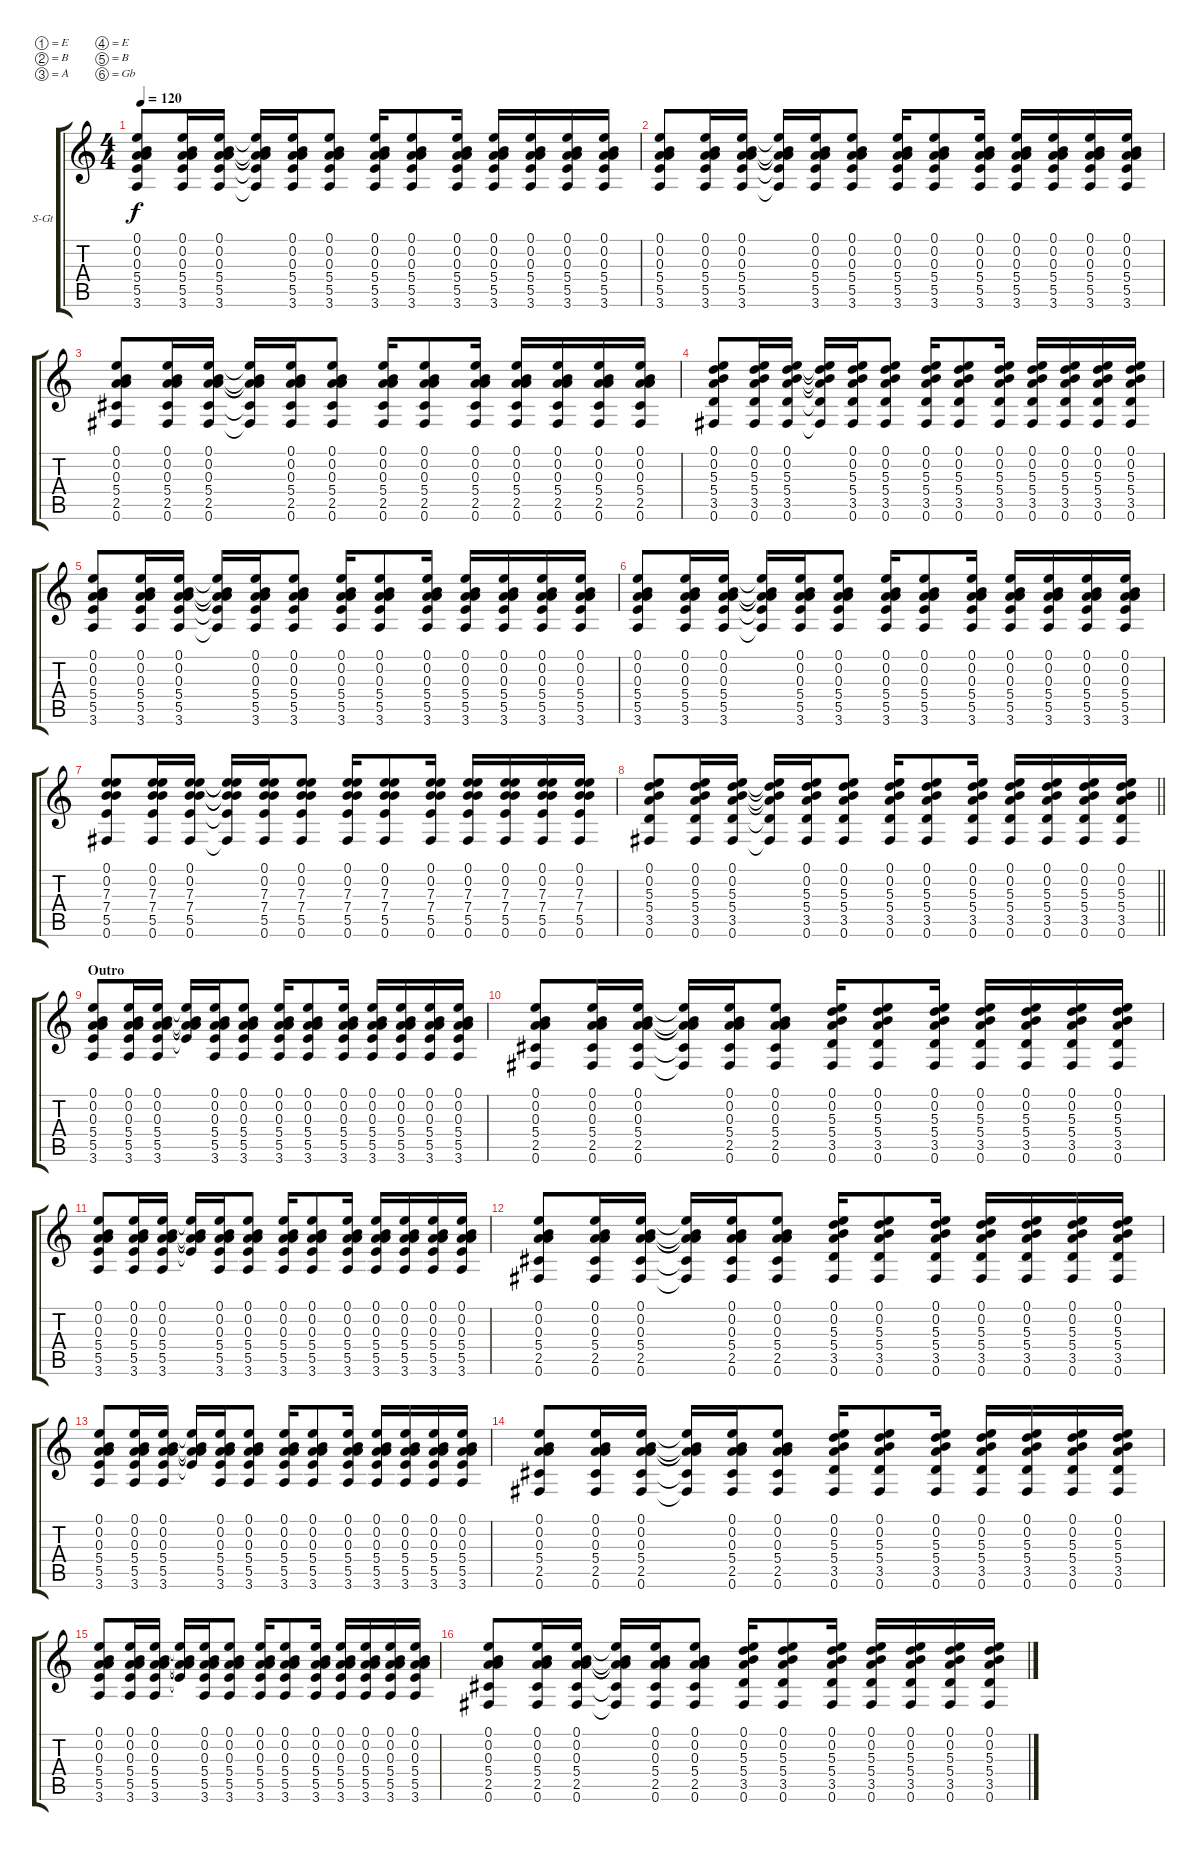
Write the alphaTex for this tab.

\bracketExtendMode groupsimilarinstruments
\firstSystemTrackNameOrientation horizontal
\otherSystemsTrackNameOrientation horizontal
\track ("Tom DeLonge (Guitar)" "S-Gt") {instrument acousticguitarsteel}
\staff {score tabs}
\tuning (E4 B3 A3 E3 B2 Gb2)
\ts (4 4)
\tempo 120
\clef g2
\ks c
(0.1 0.2 0.3 5.4 5.5 3.6).8{dy f} (0.1 0.2 0.3 5.4 5.5 3.6).16 (0.1 0.2 0.3 5.4 5.5 3.6).16 (0.1{t} 0.2{t} 0.3{t} 5.4{t} 5.5{t} 3.6{t}).16 (0.1 0.2 0.3 5.4 5.5 3.6).16 (0.1 0.2 0.3 5.4 5.5 3.6).8 (0.1 0.2 0.3 5.4 5.5 3.6).16 (0.1 0.2 0.3 5.4 5.5 3.6).8 (0.1 0.2 0.3 5.4 5.5 3.6).16 (0.1 0.2 0.3 5.4 5.5 3.6).16 (0.1 0.2 0.3 5.4 5.5 3.6).16 (0.1 0.2 0.3 5.4 5.5 3.6).16 (0.1 0.2 0.3 5.4 5.5 3.6).16 |
(0.1 0.2 0.3 5.4 5.5 3.6).8 (0.1 0.2 0.3 5.4 5.5 3.6).16 (0.1 0.2 0.3 5.4 5.5 3.6).16 (0.1{t} 0.2{t} 0.3{t} 5.4{t} 5.5{t} 3.6{t}).16 (0.1 0.2 0.3 5.4 5.5 3.6).16 (0.1 0.2 0.3 5.4 5.5 3.6).8 (0.1 0.2 0.3 5.4 5.5 3.6).16 (0.1 0.2 0.3 5.4 5.5 3.6).8 (0.1 0.2 0.3 5.4 5.5 3.6).16 (0.1 0.2 0.3 5.4 5.5 3.6).16 (0.1 0.2 0.3 5.4 5.5 3.6).16 (0.1 0.2 0.3 5.4 5.5 3.6).16 (0.1 0.2 0.3 5.4 5.5 3.6).16 |
(0.1 0.2 0.3 5.4 2.5 0.6).8 (0.1 0.2 0.3 5.4 2.5 0.6).16 (0.1 0.2 0.3 5.4 2.5 0.6).16 (0.1{t} 0.2{t} 0.3{t} 5.4{t} 2.5{t} 0.6{t}).16 (0.1 0.2 0.3 5.4 2.5 0.6).16 (0.1 0.2 0.3 5.4 2.5 0.6).8 (0.1 0.2 0.3 5.4 2.5 0.6).16 (0.1 0.2 0.3 5.4 2.5 0.6).8 (0.1 0.2 0.3 5.4 2.5 0.6).16 (0.1 0.2 0.3 5.4 2.5 0.6).16 (0.1 0.2 0.3 5.4 2.5 0.6).16 (0.1 0.2 0.3 5.4 2.5 0.6).16 (0.1 0.2 0.3 5.4 2.5 0.6).16 |
(0.1 0.2 5.3 5.4 3.5 0.6).8 (0.1 0.2 5.3 5.4 3.5 0.6).16 (0.1 0.2 5.3 5.4 3.5 0.6).16 (0.1{t} 0.2{t} 5.3{t} 5.4{t} 3.5{t} 0.6{t}).16 (0.1 0.2 5.3 5.4 3.5 0.6).16 (0.1 0.2 5.3 5.4 3.5 0.6).8 (0.1 0.2 5.3 5.4 3.5 0.6).16 (0.1 0.2 5.3 5.4 3.5 0.6).8 (0.1 0.2 5.3 5.4 3.5 0.6).16 (0.1 0.2 5.3 5.4 3.5 0.6).16 (0.1 0.2 5.3 5.4 3.5 0.6).16 (0.1 0.2 5.3 5.4 3.5 0.6).16 (0.1 0.2 5.3 5.4 3.5 0.6).16 |
(0.1 0.2 0.3 5.4 5.5 3.6).8 (0.1 0.2 0.3 5.4 5.5 3.6).16 (0.1 0.2 0.3 5.4 5.5 3.6).16 (0.1{t} 0.2{t} 0.3{t} 5.4{t} 5.5{t} 3.6{t}).16 (0.1 0.2 0.3 5.4 5.5 3.6).16 (0.1 0.2 0.3 5.4 5.5 3.6).8 (0.1 0.2 0.3 5.4 5.5 3.6).16 (0.1 0.2 0.3 5.4 5.5 3.6).8 (0.1 0.2 0.3 5.4 5.5 3.6).16 (0.1 0.2 0.3 5.4 5.5 3.6).16 (0.1 0.2 0.3 5.4 5.5 3.6).16 (0.1 0.2 0.3 5.4 5.5 3.6).16 (0.1 0.2 0.3 5.4 5.5 3.6).16 |
(0.1 0.2 0.3 5.4 5.5 3.6).8 (0.1 0.2 0.3 5.4 5.5 3.6).16 (0.1 0.2 0.3 5.4 5.5 3.6).16 (0.1{t} 0.2{t} 0.3{t} 5.4{t} 5.5{t} 3.6{t}).16 (0.1 0.2 0.3 5.4 5.5 3.6).16 (0.1 0.2 0.3 5.4 5.5 3.6).8 (0.1 0.2 0.3 5.4 5.5 3.6).16 (0.1 0.2 0.3 5.4 5.5 3.6).8 (0.1 0.2 0.3 5.4 5.5 3.6).16 (0.1 0.2 0.3 5.4 5.5 3.6).16 (0.1 0.2 0.3 5.4 5.5 3.6).16 (0.1 0.2 0.3 5.4 5.5 3.6).16 (0.1 0.2 0.3 5.4 5.5 3.6).16 |
(0.1 0.2 7.3 7.4 5.5 0.6).8 (0.1 0.2 7.3 7.4 5.5 0.6).16 (0.1 0.2 7.3 7.4 5.5 0.6).16 (0.1{t} 0.2{t} 7.3{t} 7.4{t} 5.5{t} 0.6{t}).16 (0.1 0.2 7.3 7.4 5.5 0.6).16 (0.1 0.2 7.3 7.4 5.5 0.6).8 (0.1 0.2 7.3 7.4 5.5 0.6).16 (0.1 0.2 7.3 7.4 5.5 0.6).8 (0.1 0.2 7.3 7.4 5.5 0.6).16 (0.1 0.2 7.3 7.4 5.5 0.6).16 (0.1 0.2 7.3 7.4 5.5 0.6).16 (0.1 0.2 7.3 7.4 5.5 0.6).16 (0.1 0.2 7.3 7.4 5.5 0.6).16 |
\barLineRight lightlight
(0.1 0.2 5.3 5.4 3.5 0.6).8 (0.1 0.2 5.3 5.4 3.5 0.6).16 (0.1 0.2 5.3 5.4 3.5 0.6).16 (0.1{t} 0.2{t} 5.3{t} 5.4{t} 3.5{t} 0.6{t}).16 (0.1 0.2 5.3 5.4 3.5 0.6).16 (0.1 0.2 5.3 5.4 3.5 0.6).8 (0.1 0.2 5.3 5.4 3.5 0.6).16 (0.1 0.2 5.3 5.4 3.5 0.6).8 (0.1 0.2 5.3 5.4 3.5 0.6).16 (0.1 0.2 5.3 5.4 3.5 0.6).16 (0.1 0.2 5.3 5.4 3.5 0.6).16 (0.1 0.2 5.3 5.4 3.5 0.6).16 (0.1 0.2 5.3 5.4 3.5 0.6).16 |
\section ("" "Outro")
(0.1 0.2 0.3 5.4 5.5 3.6).8 (0.1 0.2 0.3 5.4 5.5 3.6).16 (0.1 0.2 0.3 5.4 5.5 3.6).16 (0.1{t} 0.2{t} 0.3{t} 5.4{t} 5.5{t}).16 (0.1 0.2 0.3 5.4 5.5 3.6).16 (0.1 0.2 0.3 5.4 5.5 3.6).8 (0.1 0.2 0.3 5.4 5.5 3.6).16 (0.1 0.2 0.3 5.4 5.5 3.6).8 (0.1 0.2 0.3 5.4 5.5 3.6).16 (0.1 0.2 0.3 5.4 5.5 3.6).16 (0.1 0.2 0.3 5.4 5.5 3.6).16 (0.1 0.2 0.3 5.4 5.5 3.6).16 (0.1 0.2 0.3 5.4 5.5 3.6).16 |
(0.1 0.2 0.3 5.4 2.5 0.6).8 (0.1 0.2 0.3 5.4 2.5 0.6).16 (0.1 0.2 0.3 5.4 2.5 0.6).16 (0.1{t} 0.2{t} 0.3{t} 5.4{t} 2.5{t} 0.6{t}).16 (0.1 0.2 0.3 5.4 2.5 0.6).16 (0.1 0.2 0.3 5.4 2.5 0.6).8 (0.1 0.2 5.3 5.4 3.5 0.6).16 (0.1 0.2 5.3 5.4 3.5 0.6).8 (0.1 0.2 5.3 5.4 3.5 0.6).16 (0.1 0.2 5.3 5.4 3.5 0.6).16 (0.1 0.2 5.3 5.4 3.5 0.6).16 (0.1 0.2 5.3 5.4 3.5 0.6).16 (0.1 0.2 5.3 5.4 3.5 0.6).16 |
(0.1 0.2 0.3 5.4 5.5 3.6).8 (0.1 0.2 0.3 5.4 5.5 3.6).16 (0.1 0.2 0.3 5.4 5.5 3.6).16 (0.1{t} 0.2{t} 0.3{t} 5.4{t} 5.5{t}).16 (0.1 0.2 0.3 5.4 5.5 3.6).16 (0.1 0.2 0.3 5.4 5.5 3.6).8 (0.1 0.2 0.3 5.4 5.5 3.6).16 (0.1 0.2 0.3 5.4 5.5 3.6).8 (0.1 0.2 0.3 5.4 5.5 3.6).16 (0.1 0.2 0.3 5.4 5.5 3.6).16 (0.1 0.2 0.3 5.4 5.5 3.6).16 (0.1 0.2 0.3 5.4 5.5 3.6).16 (0.1 0.2 0.3 5.4 5.5 3.6).16 |
(0.1 0.2 0.3 5.4 2.5 0.6).8 (0.1 0.2 0.3 5.4 2.5 0.6).16 (0.1 0.2 0.3 5.4 2.5 0.6).16 (0.1{t} 0.2{t} 0.3{t} 5.4{t} 2.5{t} 0.6{t}).16 (0.1 0.2 0.3 5.4 2.5 0.6).16 (0.1 0.2 0.3 5.4 2.5 0.6).8 (0.1 0.2 5.3 5.4 3.5 0.6).16 (0.1 0.2 5.3 5.4 3.5 0.6).8 (0.1 0.2 5.3 5.4 3.5 0.6).16 (0.1 0.2 5.3 5.4 3.5 0.6).16 (0.1 0.2 5.3 5.4 3.5 0.6).16 (0.1 0.2 5.3 5.4 3.5 0.6).16 (0.1 0.2 5.3 5.4 3.5 0.6).16 |
(0.1 0.2 0.3 5.4 5.5 3.6).8 (0.1 0.2 0.3 5.4 5.5 3.6).16 (0.1 0.2 0.3 5.4 5.5 3.6).16 (0.1{t} 0.2{t} 0.3{t} 5.4{t} 5.5{t}).16 (0.1 0.2 0.3 5.4 5.5 3.6).16 (0.1 0.2 0.3 5.4 5.5 3.6).8 (0.1 0.2 0.3 5.4 5.5 3.6).16 (0.1 0.2 0.3 5.4 5.5 3.6).8 (0.1 0.2 0.3 5.4 5.5 3.6).16 (0.1 0.2 0.3 5.4 5.5 3.6).16 (0.1 0.2 0.3 5.4 5.5 3.6).16 (0.1 0.2 0.3 5.4 5.5 3.6).16 (0.1 0.2 0.3 5.4 5.5 3.6).16 |
(0.1 0.2 0.3 5.4 2.5 0.6).8 (0.1 0.2 0.3 5.4 2.5 0.6).16 (0.1 0.2 0.3 5.4 2.5 0.6).16 (0.1{t} 0.2{t} 0.3{t} 5.4{t} 2.5{t} 0.6{t}).16 (0.1 0.2 0.3 5.4 2.5 0.6).16 (0.1 0.2 0.3 5.4 2.5 0.6).8 (0.1 0.2 5.3 5.4 3.5 0.6).16 (0.1 0.2 5.3 5.4 3.5 0.6).8 (0.1 0.2 5.3 5.4 3.5 0.6).16 (0.1 0.2 5.3 5.4 3.5 0.6).16 (0.1 0.2 5.3 5.4 3.5 0.6).16 (0.1 0.2 5.3 5.4 3.5 0.6).16 (0.1 0.2 5.3 5.4 3.5 0.6).16 |
(0.1 0.2 0.3 5.4 5.5 3.6).8 (0.1 0.2 0.3 5.4 5.5 3.6).16 (0.1 0.2 0.3 5.4 5.5 3.6).16 (0.1{t} 0.2{t} 0.3{t} 5.4{t} 5.5{t}).16 (0.1 0.2 0.3 5.4 5.5 3.6).16 (0.1 0.2 0.3 5.4 5.5 3.6).8 (0.1 0.2 0.3 5.4 5.5 3.6).16 (0.1 0.2 0.3 5.4 5.5 3.6).8 (0.1 0.2 0.3 5.4 5.5 3.6).16 (0.1 0.2 0.3 5.4 5.5 3.6).16 (0.1 0.2 0.3 5.4 5.5 3.6).16 (0.1 0.2 0.3 5.4 5.5 3.6).16 (0.1 0.2 0.3 5.4 5.5 3.6).16 |
(0.1 0.2 0.3 5.4 2.5 0.6).8 (0.1 0.2 0.3 5.4 2.5 0.6).16 (0.1 0.2 0.3 5.4 2.5 0.6).16 (0.1{t} 0.2{t} 0.3{t} 5.4{t} 2.5{t} 0.6{t}).16 (0.1 0.2 0.3 5.4 2.5 0.6).16 (0.1 0.2 0.3 5.4 2.5 0.6).8 (0.1 0.2 5.3 5.4 3.5 0.6).16 (0.1 0.2 5.3 5.4 3.5 0.6).8 (0.1 0.2 5.3 5.4 3.5 0.6).16 (0.1 0.2 5.3 5.4 3.5 0.6).16 (0.1 0.2 5.3 5.4 3.5 0.6).16 (0.1 0.2 5.3 5.4 3.5 0.6).16 (0.1 0.2 5.3 5.4 3.5 0.6).16
